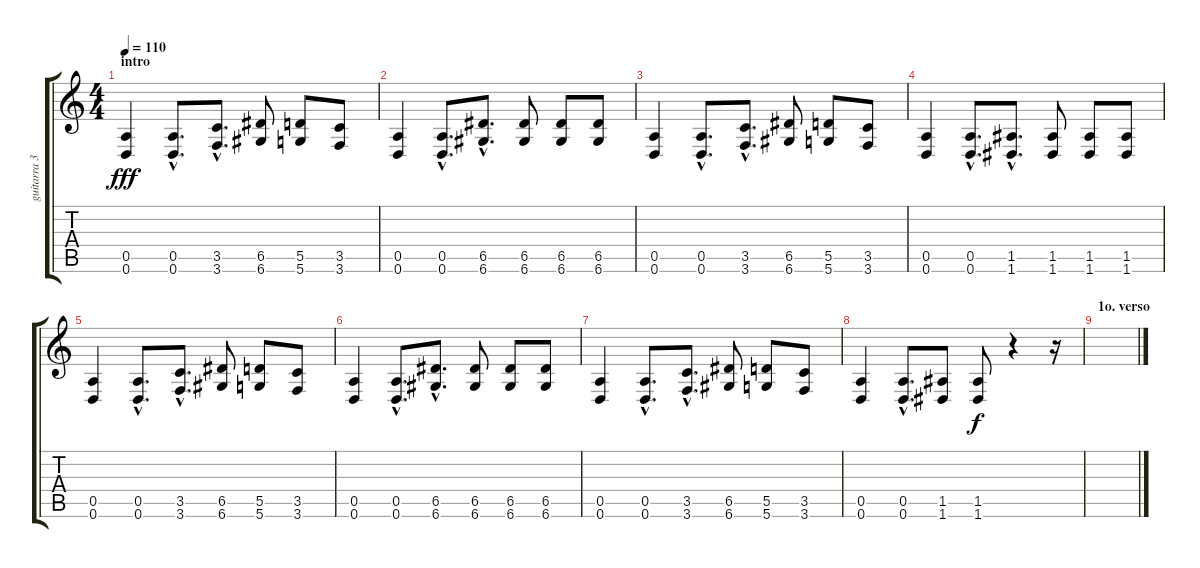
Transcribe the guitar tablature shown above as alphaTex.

\track ("guitarra 3" "guitarra 3") {instrument distortionguitar}
\staff {score tabs}
\tuning (E4 B3 G3 D3 A2 D2) {hide}
\ts (4 4)
\section ("" "intro")
\tempo 110
\clef g2
\ks c
(0.5 0.6).4{dy fff instrument distortionguitar} (0.5{hac} 0.6{hac}).8{d} (3.5{hac} 3.6{hac}).8{d} (6.5 6.6).8 (5.5 5.6).8 (3.5 3.6).8 |
(0.5 0.6).4 (0.5{hac} 0.6{hac}).8{d} (6.5{hac} 6.6{hac}).8{d} (6.5 6.6).8 (6.5 6.6).8 (6.5 6.6).8 |
(0.5 0.6).4 (0.5{hac} 0.6{hac}).8{d} (3.5{hac} 3.6{hac}).8{d} (6.5 6.6).8 (5.5 5.6).8 (3.5 3.6).8 |
(0.5 0.6).4 (0.5{hac} 0.6{hac}).8{d} (1.5{hac} 1.6{hac}).8{d} (1.5 1.6).8 (1.5 1.6).8 (1.5 1.6).8 |
(0.5 0.6).4 (0.5{hac} 0.6{hac}).8{d} (3.5{hac} 3.6{hac}).8{d} (6.5 6.6).8 (5.5 5.6).8 (3.5 3.6).8 |
(0.5 0.6).4 (0.5{hac} 0.6{hac}).8{d} (6.5{hac} 6.6{hac}).8{d} (6.5 6.6).8 (6.5 6.6).8 (6.5 6.6).8 |
(0.5 0.6).4 (0.5{hac} 0.6{hac}).8{d} (3.5{hac} 3.6{hac}).8{d} (6.5 6.6).8 (5.5 5.6).8 (3.5 3.6).8 |
(0.5 0.6).4 (0.5{hac} 0.6{hac}).8{d} (1.5 1.6).8 (1.5 1.6).8{dy f} r.4 r.16 |
\section ("" "1o. verso")
